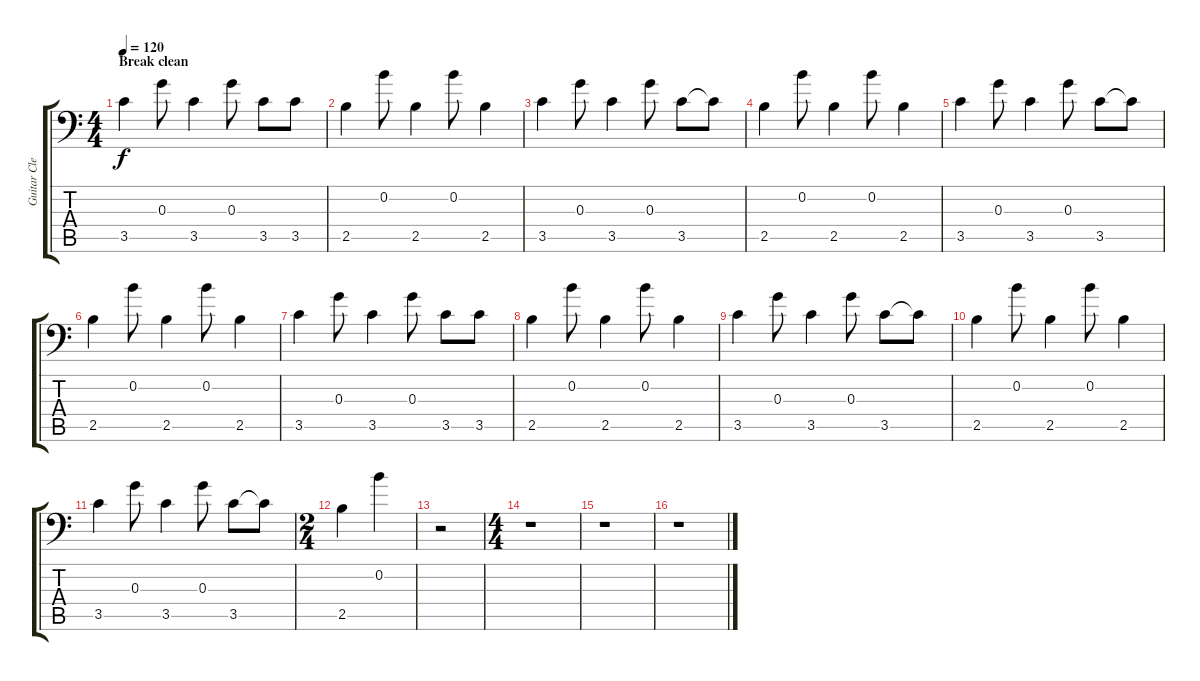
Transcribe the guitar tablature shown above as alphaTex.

\track ("Guitar Clean + Reverb   A# A D G B E " "Guitar Cle") {instrument electricguitarclean}
\staff {score tabs}
\tuning (E4 B3 G3 D3 A2 Bb1) {hide}
\ts (4 4)
\section ("" "Break clean")
\tempo 120
\clef f4
\ks c
3.5.4{dy f} 0.3.8 3.5.4 0.3.8 3.5.8 3.5.8 |
2.5.4 0.2.8 2.5.4 0.2.8 2.5.4 |
3.5.4 0.3.8 3.5.4 0.3.8 3.5.8 3.5{t}.8 |
2.5.4 0.2.8 2.5.4 0.2.8 2.5.4 |
3.5.4 0.3.8 3.5.4 0.3.8 3.5.8 3.5{t}.8 |
2.5.4 0.2.8 2.5.4 0.2.8 2.5.4 |
3.5.4 0.3.8 3.5.4 0.3.8 3.5.8 3.5.8 |
2.5.4 0.2.8 2.5.4 0.2.8 2.5.4 |
3.5.4 0.3.8 3.5.4 0.3.8 3.5.8 3.5{t}.8 |
2.5.4 0.2.8 2.5.4 0.2.8 2.5.4 |
3.5.4 0.3.8 3.5.4 0.3.8 3.5.8 3.5{t}.8 |
\ts (2 4)
2.5.4 0.2.4 |
r.2 |
\ts (4 4)
r.1 |
r.1 |
r.1
